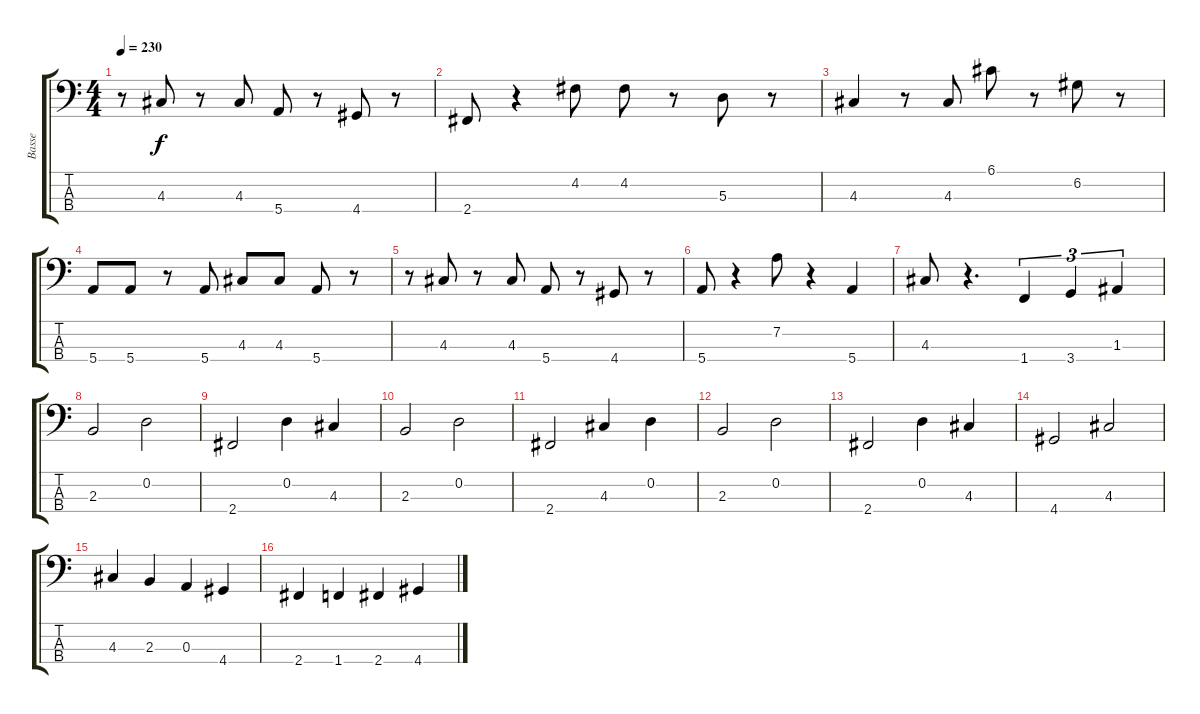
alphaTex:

\track ("Basse" "Basse") {instrument electricbassfinger}
\staff {score tabs}
\tuning (G2 D2 A1 E1) {hide}
\ts (4 4)
\tempo 230
\clef f4
\ks c
r.8{dy f} 4.3.8 r.8 4.3.8 5.4.8 r.8 4.4.8 r.8 |
2.4.8 r.4 4.2.8 4.2.8 r.8 5.3.8 r.8 |
4.3.4 r.8 4.3.8 6.1.8 r.8 6.2.8 r.8 |
5.4.8 5.4.8 r.8 5.4.8 4.3.8 4.3.8 5.4.8 r.8 |
r.8 4.3.8 r.8 4.3.8 5.4.8 r.8 4.4.8 r.8 |
5.4.8 r.4 7.2.8 r.4 5.4.4 |
4.3.8 r.4{d} 1.4.4{tu (3 2)} 3.4.4{tu (3 2)} 1.3.4{tu (3 2)} |
2.3.2 0.2.2 |
2.4.2 0.2.4 4.3.4 |
2.3.2 0.2.2 |
2.4.2 4.3.4 0.2.4 |
2.3.2 0.2.2 |
2.4.2 0.2.4 4.3.4 |
4.4.2 4.3.2 |
4.3.4 2.3.4 0.3.4 4.4.4 |
2.4.4 1.4.4 2.4.4 4.4.4
